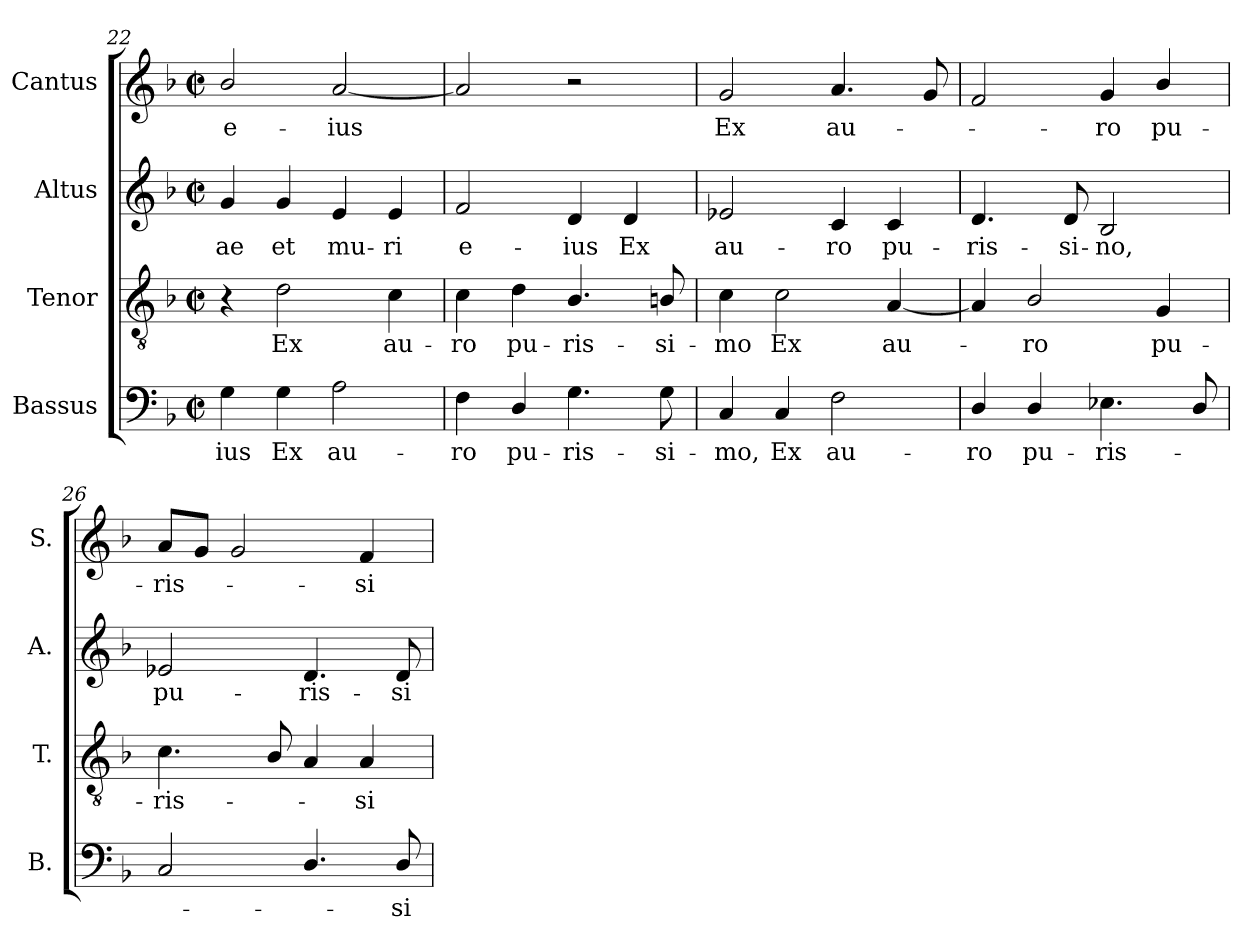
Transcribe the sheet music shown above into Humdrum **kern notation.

**kern	**text	**kern	**text	**kern	**text	**kern	**text
*part4	*part4	*part3	*part3	*part2	*part2	*part1	*part1
*staff4	*staff4	*staff3	*staff3	*staff2	*staff2	*staff1	*staff1
*I"Bassus	*	*I"Tenor	*	*I"Altus	*	*I"Cantus	*
*I'B.	*	*I'T.	*	*I'A.	*	*I'S.	*
*clefF4	*	*clefGv2	*	*clefG2	*	*clefG2	*
*	*	*ITrd7c12	*	*	*	*	*
*k[b-]	*	*k[b-]	*	*k[b-]	*	*k[b-]	*
*F:	*	*F:	*	*F:	*	*F:	*
*M2/2	*	*M2/2	*	*M2/2	*	*M2/2	*
*met(c|)	*	*met(c|)	*	*met(c|)	*	*met(c|)	*
=22	=22	=22	=22	=22	=22	=22	=22
!	!LO:LY:b:color=#000000	!	!	!	!	!	!
!	!	!	!	!	!LO:LY:b:color=#000000	!	!
!	!	!	!	!	!	!	!LO:LY:b:color=#000000
4Gi\	-ius	4r	.	4gi/	-ae	2b-i/	e-
!	!LO:LY:b:color=#000000	!	!	!	!	!	!
!	!	!	!LO:LY:b:color=#000000	!	!	!	!
!	!	!	!	!	!LO:LY:b:color=#000000	!	!
4Gi\	Ex	2Di\	Ex	4gi/	et	.	.
!	!LO:LY:b:color=#000000	!	!	!	!	!	!
!	!	!	!	!	!LO:LY:b:color=#000000	!	!
!	!	!	!	!	!	!	!LO:LY:b:color=#000000
2Ai\	au-	.	.	4ei/	mu-	[2ai/	-ius
!	!	!	!LO:LY:b:color=#000000	!	!	!	!
!	!	!	!	!	!LO:LY:b:color=#000000	!	!
.	.	4Ci\	au-	4ei/	-ri	.	.
!!LO:LB:g=z
=23	=23	=23	=23	=23	=23	=23	=23
!	!LO:LY:b:color=#000000	!	!	!	!	!	!
!	!	!	!LO:LY:b:color=#000000	!	!	!	!
!	!	!	!	!	!LO:LY:b:color=#000000	!	!
4Fi\	-ro	4Ci\	-ro	2fi/	e-	2ai/]	.
!	!LO:LY:b:color=#000000	!	!	!	!	!	!
!	!	!	!LO:LY:b:color=#000000	!	!	!	!
4Di/	pu-	4Di\	pu-	.	.	.	.
!	!LO:LY:b:color=#000000	!	!	!	!	!	!
!	!	!	!LO:LY:b:color=#000000	!	!	!	!
!	!	!	!	!	!LO:LY:b:color=#000000	!	!
4.Gi\	-ris-	4.BB-i/	-ris-	4di/	-ius	2r	.
!	!	!	!	!	!LO:LY:b:color=#000000	!	!
.	.	.	.	4di/	Ex	.	.
!	!LO:LY:b:color=#000000	!	!	!	!	!	!
!	!	!	!LO:LY:b:color=#000000	!	!	!	!
8Gi\	-si-	8BBni/	-si-	.	.	.	.
=24	=24	=24	=24	=24	=24	=24	=24
!	!LO:LY:b:color=#000000	!	!	!	!	!	!
!	!	!	!LO:LY:b:color=#000000	!	!	!	!
!	!	!	!	!	!LO:LY:b:color=#000000	!	!
!	!	!	!	!	!	!	!LO:LY:b:color=#000000
4Ci/	-mo,	4Ci\	-mo	2e-Xi/	au-	2gi/	Ex
!	!LO:LY:b:color=#000000	!	!	!	!	!	!
!	!	!	!LO:LY:b:color=#000000	!	!	!	!
4Ci/	Ex	2Ci\	Ex	.	.	.	.
!	!LO:LY:b:color=#000000	!	!	!	!	!	!
!	!	!	!	!	!LO:LY:b:color=#000000	!	!
!	!	!	!	!	!	!	!LO:LY:b:color=#000000
2Fi\	au-	.	.	4ci/	-ro	4.ai/	au-
!	!	!	!LO:LY:b:color=#000000	!	!	!	!
!	!	!	!	!	!LO:LY:b:color=#000000	!	!
.	.	[4AAi/	au-	4ci/	pu-	.	.
.	.	.	.	.	.	8gi/	.
=25	=25	=25	=25	=25	=25	=25	=25
!	!LO:LY:b:color=#000000	!	!	!	!	!	!
!	!	!	!	!	!LO:LY:b:color=#000000	!	!
4Di/	-ro	4AAi/]	.	4.di/	-ris-	2fi/	.
!	!LO:LY:b:color=#000000	!	!	!	!	!	!
!	!	!	!LO:LY:b:color=#000000	!	!	!	!
4Di/	pu-	2BB-i/	-ro	.	.	.	.
!	!	!	!	!	!LO:LY:b:color=#000000	!	!
.	.	.	.	8di/	-si-	.	.
!	!LO:LY:b:color=#000000	!	!	!	!	!	!
!	!	!	!	!	!LO:LY:b:color=#000000	!	!
!	!	!	!	!	!	!	!LO:LY:b:color=#000000
4.E-Xi\	-ris-	.	.	2B-i/	-no,	4gi/	-ro
!	!	!	!LO:LY:b:color=#000000	!	!	!	!
!	!	!	!	!	!	!	!LO:LY:b:color=#000000
.	.	4GGi/	pu-	.	.	4b-i/	pu-
8Di/	.	.	.	.	.	.	.
=26	=26	=26	=26	=26	=26	=26	=26
!	!	!	!LO:LY:b:color=#000000	!	!	!	!
!	!	!	!	!	!LO:LY:b:color=#000000	!	!
!	!	!	!	!	!	!	!LO:LY:b:color=#000000
2Ci/	.	4.Ci\	-ris-	2e-Xi/	pu-	8ai/L	-ris-
.	.	.	.	.	.	8gi/J	.
.	.	.	.	.	.	2gi/	.
.	.	8BB-i/	.	.	.	.	.
!	!	!	!	!	!LO:LY:b:color=#000000	!	!
4.Di/	.	4AAi/	.	4.di/	-ris-	.	.
!	!	!	!LO:LY:b:color=#000000	!	!	!	!
!	!	!	!	!	!	!	!LO:LY:b:color=#000000
.	.	4AAi/	-si-	.	.	4fi/	-si-
!	!LO:LY:b:color=#000000	!	!	!	!	!	!
!	!	!	!	!	!LO:LY:b:color=#000000	!	!
8Di/	-si-	.	.	8di/	-si-	.	.
=	=	=	=	=	=	=	=
*-	*-	*-	*-	*-	*-	*-	*-
